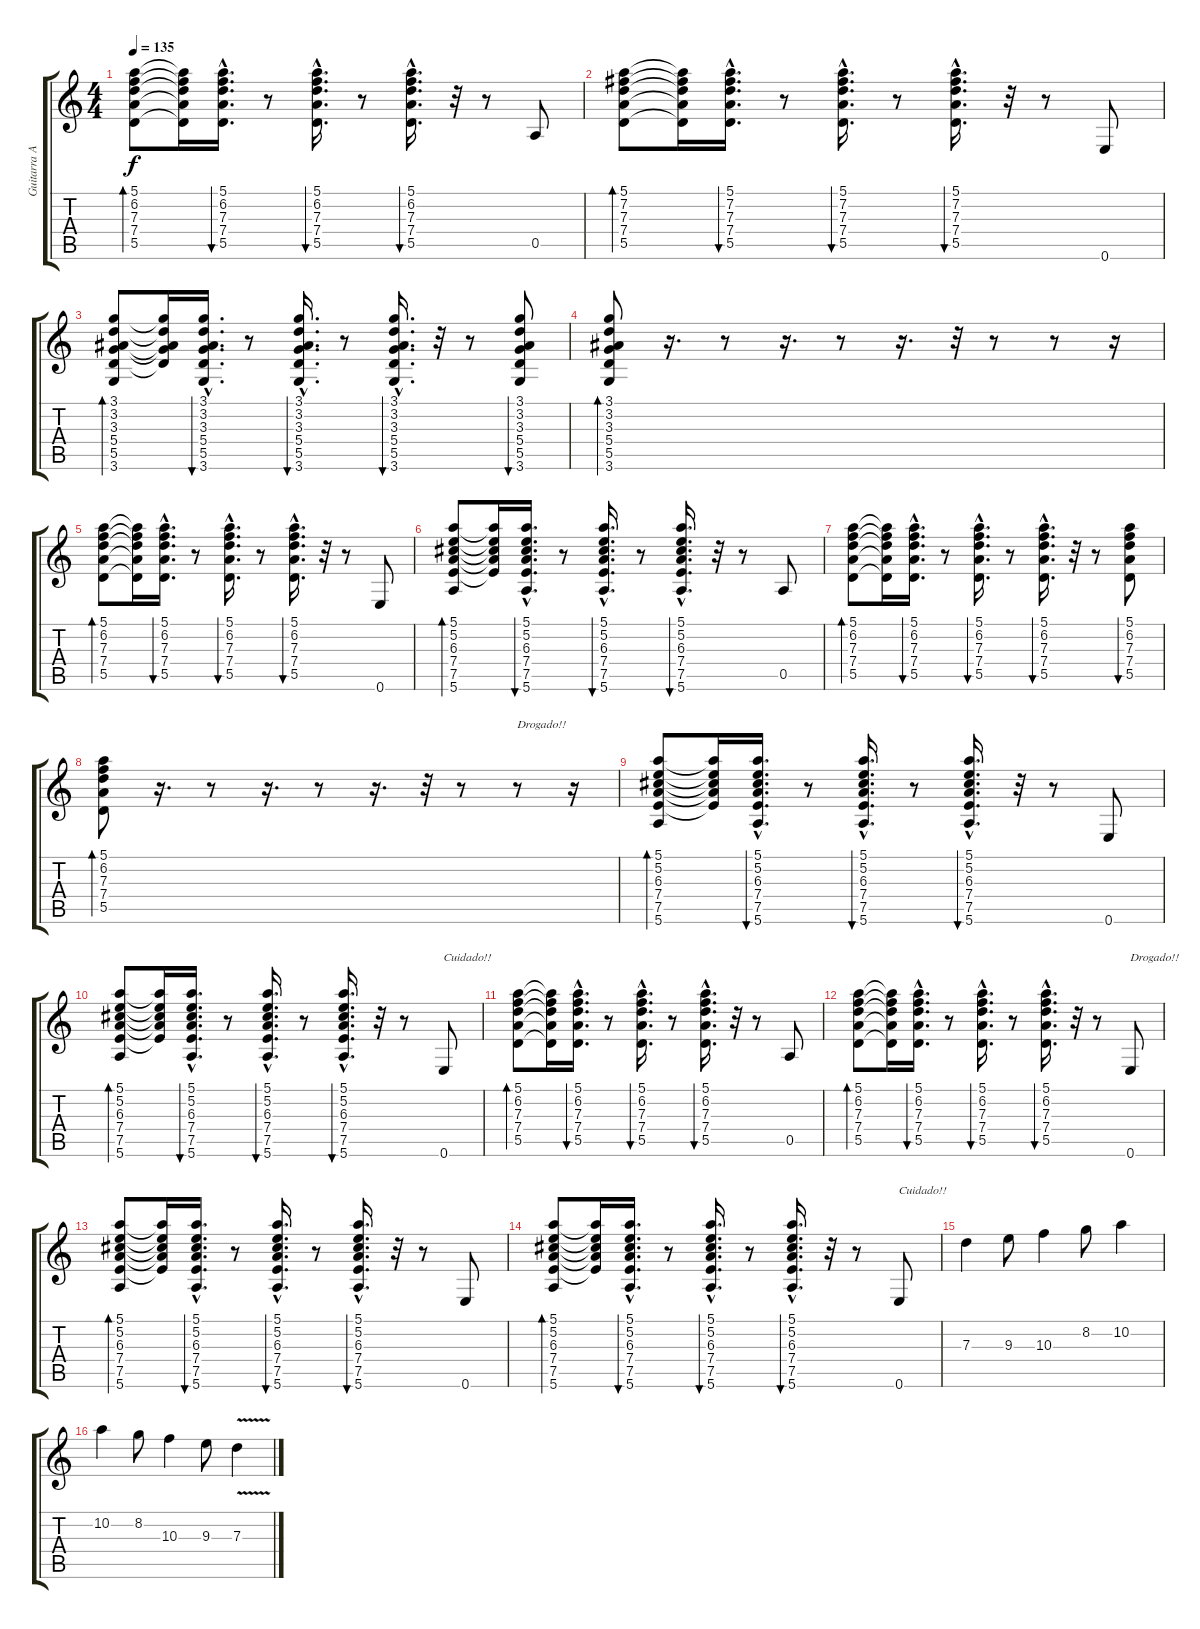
\track ("Guitarra Acústica" "Guitarra A") {instrument acousticguitarsteel}
\staff {score tabs}
\tuning (E4 B3 G3 D3 A2 E2) {hide}
\ts (4 4)
\tempo 135
\clef g2
\ks c
(5.1 6.2 7.3 7.4 5.5).8{bd 30 dy f} (5.1{t} 6.2{t} 7.3{t} 7.4{t} 5.5{t}).16 (5.1{hac} 6.2{hac} 7.3{hac} 7.4{hac} 5.5{hac}).16{d bu 30} r.8 (5.1{hac} 6.2{hac} 7.3{hac} 7.4{hac} 5.5{hac}).16{d bu 30} r.8 (5.1{hac} 6.2{hac} 7.3{hac} 7.4{hac} 5.5{hac}).16{d bu 30} r.32 r.8 0.5.8 |
(5.1 7.2 7.3 7.4 5.5).8{bd 30} (5.1{t} 7.2{t} 7.3{t} 7.4{t} 5.5{t}).16 (5.1{hac} 7.2{hac} 7.3{hac} 7.4{hac} 5.5{hac}).16{d bu 30} r.8 (5.1{hac} 7.2{hac} 7.3{hac} 7.4{hac} 5.5{hac}).16{d bu 30} r.8 (5.1{hac} 7.2{hac} 7.3{hac} 7.4{hac} 5.5{hac}).16{d bu 30} r.32 r.8 0.6.8 |
(3.1 3.2 3.3 5.4 5.5 3.6).8{bd 30} (3.1{t} 3.2{t} 3.3{t} 5.4{t} 5.5{t}).16 (3.1{hac} 3.2{hac} 3.3{hac} 5.4{hac} 5.5{hac} 3.6{hac}).16{d bu 30} r.8 (3.1{hac} 3.2{hac} 3.3{hac} 5.4{hac} 5.5{hac} 3.6{hac}).16{d bu 30} r.8 (3.1{hac} 3.2{hac} 3.3{hac} 5.4{hac} 5.5{hac} 3.6{hac}).16{d bu 30} r.32 r.8 (3.1 3.2 3.3 5.4 5.5 3.6).8{bu 30} |
(3.1 3.2 3.3 5.4 5.5 3.6).8{bd 30} r.16{d} r.8 r.16{d} r.8 r.16{d} r.32 r.8 r.8 r.16 |
(5.1 6.2 7.3 7.4 5.5).8{bd 30} (5.1{t} 6.2{t} 7.3{t} 7.4{t} 5.5{t}).16 (5.1{hac} 6.2{hac} 7.3{hac} 7.4{hac} 5.5{hac}).16{d bu 30} r.8 (5.1{hac} 6.2{hac} 7.3{hac} 7.4{hac} 5.5{hac}).16{d bu 30} r.8 (5.1{hac} 6.2{hac} 7.3{hac} 7.4{hac} 5.5{hac}).16{d bu 30} r.32 r.8 0.6.8 |
(5.1 5.2 6.3 7.4 7.5 5.6).8{bd 30} (5.1{t} 5.2{t} 6.3{t} 7.4{t} 7.5{t}).16 (5.1{hac} 5.2{hac} 6.3{hac} 7.4{hac} 7.5{hac} 5.6{hac}).16{d bu 30} r.8 (5.1{hac} 5.2{hac} 6.3{hac} 7.4{hac} 7.5{hac} 5.6{hac}).16{d bu 30} r.8 (5.1{hac} 5.2{hac} 6.3{hac} 7.4{hac} 7.5{hac} 5.6{hac}).16{d bu 30} r.32 r.8 0.5.8 |
(5.1 6.2 7.3 7.4 5.5).8{bd 30} (5.1{t} 6.2{t} 7.3{t} 7.4{t} 5.5{t}).16 (5.1{hac} 6.2{hac} 7.3{hac} 7.4{hac} 5.5{hac}).16{d bu 30} r.8 (5.1{hac} 6.2{hac} 7.3{hac} 7.4{hac} 5.5{hac}).16{d bu 30} r.8 (5.1{hac} 6.2{hac} 7.3{hac} 7.4{hac} 5.5{hac}).16{d bu 30} r.32 r.8 (5.1 6.2 7.3 7.4 5.5).8{bu 30} |
(5.1 6.2 7.3 7.4 5.5).8{bd 30} r.16{d} r.8 r.16{d} r.8 r.16{d} r.32 r.8 r.8{txt "Drogado!!"} r.16 |
(5.1 5.2 6.3 7.4 7.5 5.6).8{bd 30} (5.1{t} 5.2{t} 6.3{t} 7.4{t} 7.5{t}).16 (5.1{hac} 5.2{hac} 6.3{hac} 7.4{hac} 7.5{hac} 5.6{hac}).16{d bu 30} r.8 (5.1{hac} 5.2{hac} 6.3{hac} 7.4{hac} 7.5{hac} 5.6{hac}).16{d bu 30} r.8 (5.1{hac} 5.2{hac} 6.3{hac} 7.4{hac} 7.5{hac} 5.6{hac}).16{d bu 30} r.32 r.8 0.6.8 |
(5.1 5.2 6.3 7.4 7.5 5.6).8{bd 30} (5.1{t} 5.2{t} 6.3{t} 7.4{t} 7.5{t}).16 (5.1{hac} 5.2{hac} 6.3{hac} 7.4{hac} 7.5{hac} 5.6{hac}).16{d bu 30} r.8 (5.1{hac} 5.2{hac} 6.3{hac} 7.4{hac} 7.5{hac} 5.6{hac}).16{d bu 30} r.8 (5.1{hac} 5.2{hac} 6.3{hac} 7.4{hac} 7.5{hac} 5.6{hac}).16{d bu 30} r.32 r.8 0.6.8{txt "Cuidado!!"} |
(5.1 6.2 7.3 7.4 5.5).8{bd 30} (5.1{t} 6.2{t} 7.3{t} 7.4{t} 5.5{t}).16 (5.1{hac} 6.2{hac} 7.3{hac} 7.4{hac} 5.5{hac}).16{d bu 30} r.8 (5.1{hac} 6.2{hac} 7.3{hac} 7.4{hac} 5.5{hac}).16{d bu 30} r.8 (5.1{hac} 6.2{hac} 7.3{hac} 7.4{hac} 5.5{hac}).16{d bu 30} r.32 r.8 0.5.8 |
(5.1 6.2 7.3 7.4 5.5).8{bd 30} (5.1{t} 6.2{t} 7.3{t} 7.4{t} 5.5{t}).16 (5.1{hac} 6.2{hac} 7.3{hac} 7.4{hac} 5.5{hac}).16{d bu 30} r.8 (5.1{hac} 6.2{hac} 7.3{hac} 7.4{hac} 5.5{hac}).16{d bu 30} r.8 (5.1{hac} 6.2{hac} 7.3{hac} 7.4{hac} 5.5{hac}).16{d bu 30} r.32 r.8 0.6.8{txt "Drogado!!"} |
(5.1 5.2 6.3 7.4 7.5 5.6).8{bd 30} (5.1{t} 5.2{t} 6.3{t} 7.4{t} 7.5{t}).16 (5.1{hac} 5.2{hac} 6.3{hac} 7.4{hac} 7.5{hac} 5.6{hac}).16{d bu 30} r.8 (5.1{hac} 5.2{hac} 6.3{hac} 7.4{hac} 7.5{hac} 5.6{hac}).16{d bu 30} r.8 (5.1{hac} 5.2{hac} 6.3{hac} 7.4{hac} 7.5{hac} 5.6{hac}).16{d bu 30} r.32 r.8 0.6.8 |
(5.1 5.2 6.3 7.4 7.5 5.6).8{bd 30} (5.1{t} 5.2{t} 6.3{t} 7.4{t} 7.5{t}).16 (5.1{hac} 5.2{hac} 6.3{hac} 7.4{hac} 7.5{hac} 5.6{hac}).16{d bu 30} r.8 (5.1{hac} 5.2{hac} 6.3{hac} 7.4{hac} 7.5{hac} 5.6{hac}).16{d bu 30} r.8 (5.1{hac} 5.2{hac} 6.3{hac} 7.4{hac} 7.5{hac} 5.6{hac}).16{d bu 30} r.32 r.8 0.6.8{txt "Cuidado!!"} |
7.3.4 9.3.8 10.3.4 8.2.8 10.2.4 |
10.2.4 8.2.8 10.3.4 9.3.8 7.3{v}.4
